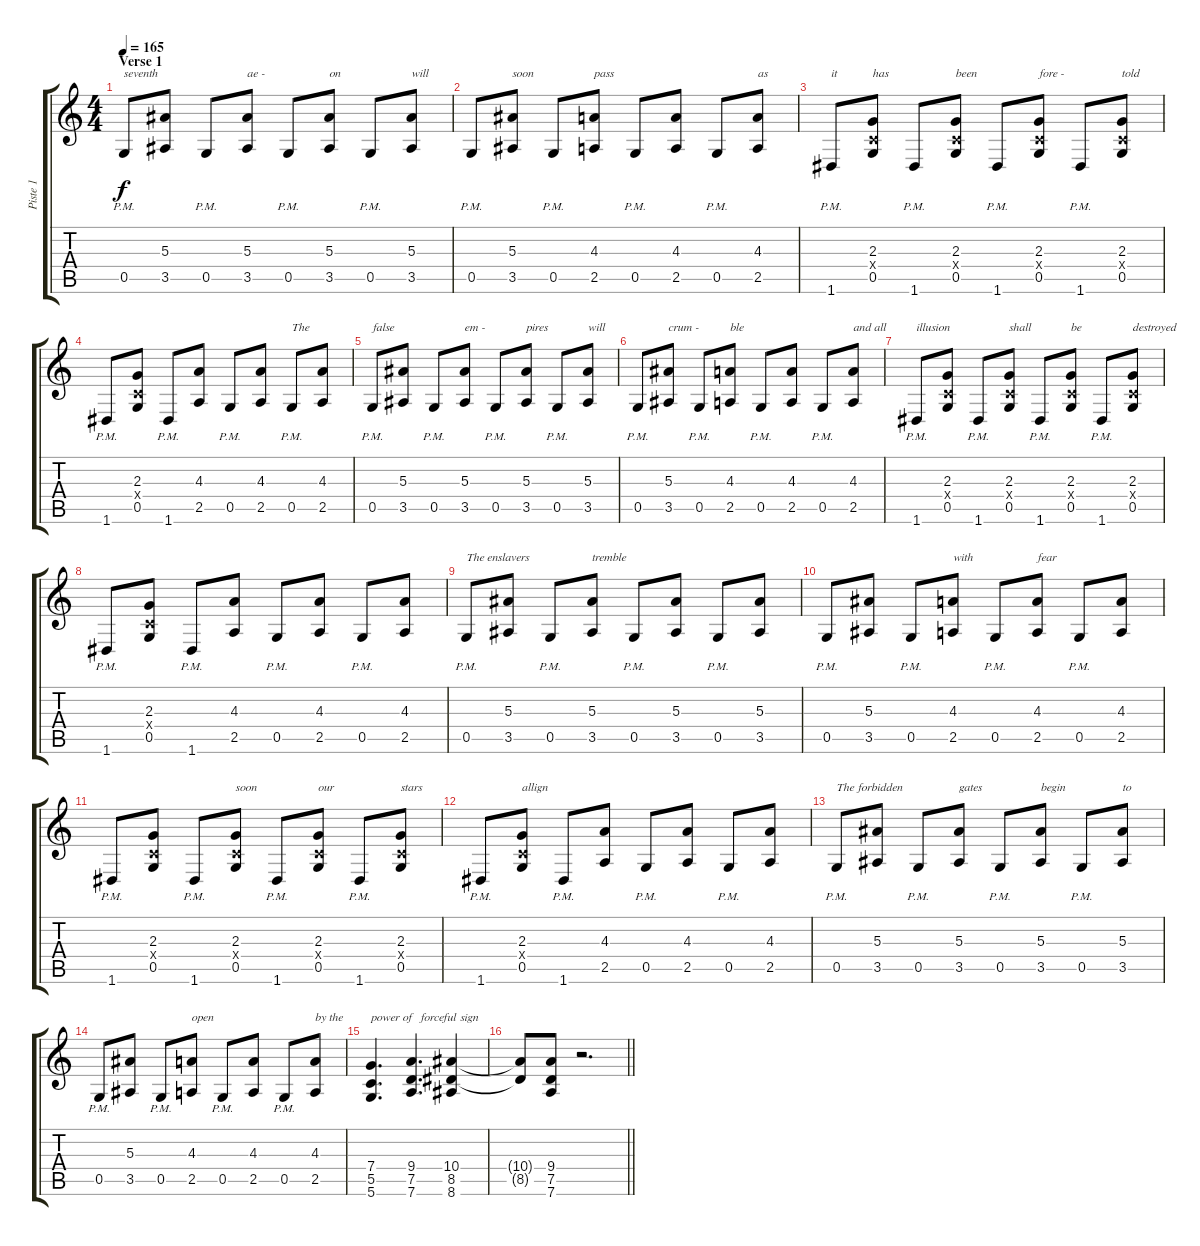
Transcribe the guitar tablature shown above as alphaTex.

\track ("Piste 1" "Piste 1") {instrument distortionguitar}
\staff {score tabs}
\tuning (D4 A3 F3 C3 G2 D2) {hide}
\ts (4 4)
\section ("" "Verse 1")
\tempo 165
\clef g2
\ks c
0.5{pm}.8{txt "seventh" dy f} (5.3 3.5).8 0.5{pm}.8 (5.3 3.5).8{txt "ae -"} 0.5{pm}.8 (5.3 3.5).8{txt "on"} 0.5{pm}.8 (5.3 3.5).8{txt "will"} |
0.5{pm}.8 (5.3 3.5).8{txt "soon"} 0.5{pm}.8 (4.3 2.5).8{txt "pass"} 0.5{pm}.8 (4.3 2.5).8 0.5{pm}.8 (4.3 2.5).8{txt "as"} |
1.6{pm}.8{txt "it"} (2.3 0.4{x} 0.5).8{txt "has"} 1.6{pm}.8 (2.3 0.4{x} 0.5).8{txt "been"} 1.6{pm}.8 (2.3 0.4{x} 0.5).8{txt "fore -"} 1.6{pm}.8 (2.3 0.4{x} 0.5).8{txt "told"} |
1.6{pm}.8 (2.3 0.4{x} 0.5).8 1.6{pm}.8 (4.3 2.5).8 0.5{pm}.8 (4.3 2.5).8 0.5{pm}.8{txt "The"} (4.3 2.5).8 |
0.5{pm}.8{txt "false"} (5.3 3.5).8 0.5{pm}.8 (5.3 3.5).8{txt "em -"} 0.5{pm}.8 (5.3 3.5).8{txt "pires"} 0.5{pm}.8 (5.3 3.5).8{txt "will"} |
0.5{pm}.8 (5.3 3.5).8{txt "crum -"} 0.5{pm}.8 (4.3 2.5).8{txt "ble"} 0.5{pm}.8 (4.3 2.5).8 0.5{pm}.8 (4.3 2.5).8{txt "and all"} |
1.6{pm}.8{txt "illusion"} (2.3 0.4{x} 0.5).8 1.6{pm}.8 (2.3 0.4{x} 0.5).8{txt "shall"} 1.6{pm}.8 (2.3 0.4{x} 0.5).8{txt "be"} 1.6{pm}.8 (2.3 0.4{x} 0.5).8{txt "destroyed"} |
1.6{pm}.8 (2.3 0.4{x} 0.5).8 1.6{pm}.8 (4.3 2.5).8 0.5{pm}.8 (4.3 2.5).8 0.5{pm}.8 (4.3 2.5).8 |
0.5{pm}.8{txt "The enslavers"} (5.3 3.5).8 0.5{pm}.8 (5.3 3.5).8{txt "tremble"} 0.5{pm}.8 (5.3 3.5).8 0.5{pm}.8 (5.3 3.5).8 |
0.5{pm}.8 (5.3 3.5).8 0.5{pm}.8 (4.3 2.5).8{txt "with"} 0.5{pm}.8 (4.3 2.5).8{txt "fear"} 0.5{pm}.8 (4.3 2.5).8 |
1.6{pm}.8 (2.3 0.4{x} 0.5).8 1.6{pm}.8 (2.3 0.4{x} 0.5).8{txt "soon"} 1.6{pm}.8 (2.3 0.4{x} 0.5).8{txt "our"} 1.6{pm}.8 (2.3 0.4{x} 0.5).8{txt "stars"} |
1.6{pm}.8 (2.3 0.4{x} 0.5).8{txt "allign"} 1.6{pm}.8 (4.3 2.5).8 0.5{pm}.8 (4.3 2.5).8 0.5{pm}.8 (4.3 2.5).8 |
0.5{pm}.8{txt "The forbidden"} (5.3 3.5).8 0.5{pm}.8 (5.3 3.5).8{txt "gates"} 0.5{pm}.8 (5.3 3.5).8{txt "begin"} 0.5{pm}.8 (5.3 3.5).8{txt "to"} |
0.5{pm}.8 (5.3 3.5).8 0.5{pm}.8 (4.3 2.5).8{txt "open"} 0.5{pm}.8 (4.3 2.5).8 0.5{pm}.8 (4.3 2.5).8{txt "by the"} |
(7.4 5.5 5.6).4{d txt "power of"} (9.4 7.5 7.6).4{d txt "   forceful"} (10.4 8.5 8.6).4{txt "   sign"} |
\barLineRight lightlight
(10.4{t} 8.5{t}).8 (9.4 7.5 7.6).8 r.2{d}
